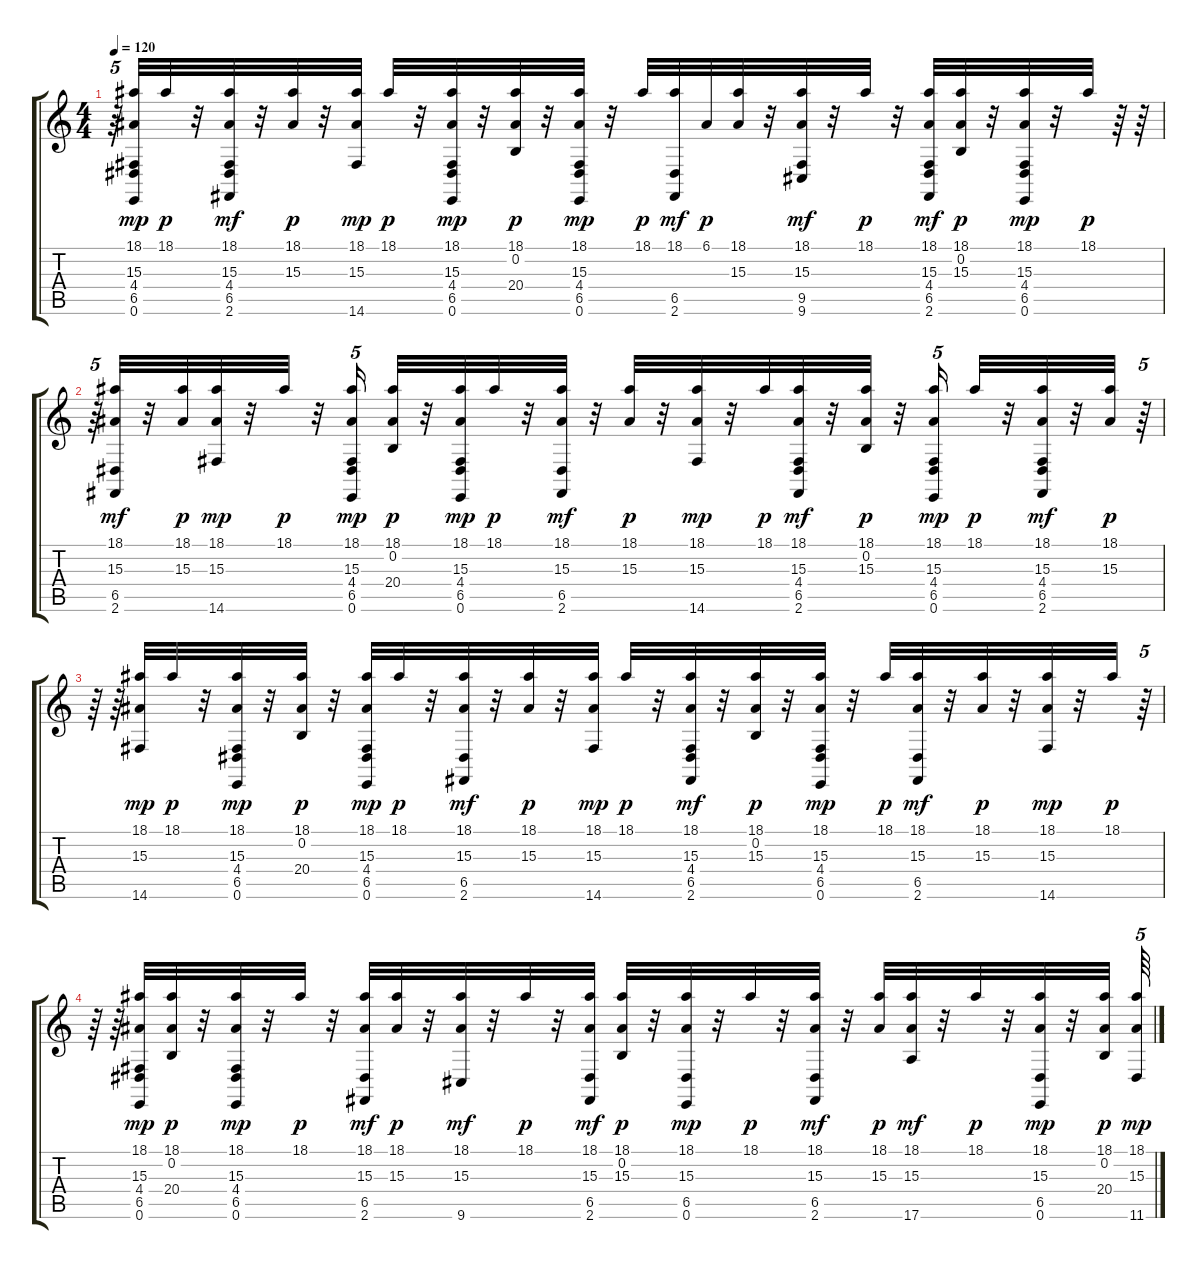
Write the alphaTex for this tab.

\track "" {instrument drawbarorgan}
\staff {score tabs}
\tuning (E4 B3 G3 D3 A2 E2) {hide}
\ts (4 4)
\tempo 120
\clef g2
\ks c
r.64{tu (5 4) dy p} (18.1 15.3 4.4 6.5 0.6).32{dy mp} 18.1.32{dy p} r.32 (18.1 15.3 4.4 6.5 2.6).32{dy mf} r.32 (18.1 15.3).32{dy p} r.32 (18.1 15.3 14.6).32{dy mp} 18.1.32{dy p} r.32 (18.1 15.3 4.4 6.5 0.6).32{dy mp} r.32 (18.1 0.2 20.4).32{dy p} r.32 (18.1 15.3 4.4 6.5 0.6).32{dy mp} r.32 18.1.32{dy p} (18.1 6.5 2.6).32{dy mf} 6.1.32{dy p} (18.1 15.3).32 r.32 (18.1 15.3 9.5 9.6).32{dy mf} r.32 18.1.32{dy p} r.32 (18.1 15.3 4.4 6.5 2.6).32{dy mf} (18.1 0.2 15.3).32{dy p} r.32 (18.1 15.3 4.4 6.5 0.6).32{dy mp} r.32 18.1.32{dy p} r.64 r.64 |
r.64{tu (5 4)} (18.1 15.3 6.5 2.6).32{dy mf} r.32 (18.1 15.3).32{dy p} (18.1 15.3 14.6).32{dy mp} r.32 18.1.32{dy p} r.32 (18.1 15.3 4.4 6.5 0.6).16{tu (5 4) dy mp} (18.1 0.2 20.4).32{dy p} r.32 (18.1 15.3 4.4 6.5 0.6).32{dy mp} 18.1.32{dy p} r.32 (18.1 15.3 6.5 2.6).32{dy mf} r.32 (18.1 15.3).32{dy p} r.32 (18.1 15.3 14.6).32{dy mp} r.32 18.1.32{dy p} (18.1 15.3 4.4 6.5 2.6).32{dy mf} r.32 (18.1 0.2 15.3).32{dy p} r.32 (18.1 15.3 4.4 6.5 0.6).16{tu (5 4) dy mp} 18.1.32{dy p} r.32 (18.1 15.3 4.4 6.5 2.6).32{dy mf} r.32 (18.1 15.3).32{dy p} r.64{tu (5 4)} |
r.64 r.64 (18.1 15.3 14.6).32{dy mp} 18.1.32{dy p} r.32 (18.1 15.3 4.4 6.5 0.6).32{dy mp} r.32 (18.1 0.2 20.4).32{dy p} r.32 (18.1 15.3 4.4 6.5 0.6).32{dy mp} 18.1.32{dy p} r.32 (18.1 15.3 6.5 2.6).32{dy mf} r.32 (18.1 15.3).32{dy p} r.32 (18.1 15.3 14.6).32{dy mp} 18.1.32{dy p} r.32 (18.1 15.3 4.4 6.5 2.6).32{dy mf} r.32 (18.1 0.2 15.3).32{dy p} r.32 (18.1 15.3 4.4 6.5 0.6).32{dy mp} r.32 18.1.32{dy p} (18.1 15.3 6.5 2.6).32{dy mf} r.32 (18.1 15.3).32{dy p} r.32 (18.1 15.3 14.6).32{dy mp} r.32 18.1.32{dy p} r.64{tu (5 4)} |
r.64 r.64 (18.1 15.3 4.4 6.5 0.6).32{dy mp} (18.1 0.2 20.4).32{dy p} r.32 (18.1 15.3 4.4 6.5 0.6).32{dy mp} r.32 18.1.32{dy p} r.32 (18.1 15.3 6.5 2.6).32{dy mf} (18.1 15.3).32{dy p} r.32 (18.1 15.3 9.6).32{dy mf} r.32 18.1.32{dy p} r.32 (18.1 15.3 6.5 2.6).32{dy mf} (18.1 0.2 15.3).32{dy p} r.32 (18.1 15.3 6.5 0.6).32{dy mp} r.32 18.1.32{dy p} r.32 (18.1 15.3 6.5 2.6).32{dy mf} r.32 (18.1 15.3).32{dy p} (18.1 15.3 17.6).32{dy mf} r.32 18.1.32{dy p} r.32 (18.1 15.3 6.5 0.6).32{dy mp} r.32 (18.1 0.2 20.4).32{dy p} (18.1 15.3 11.6).64{tu (5 4) dy mp}
